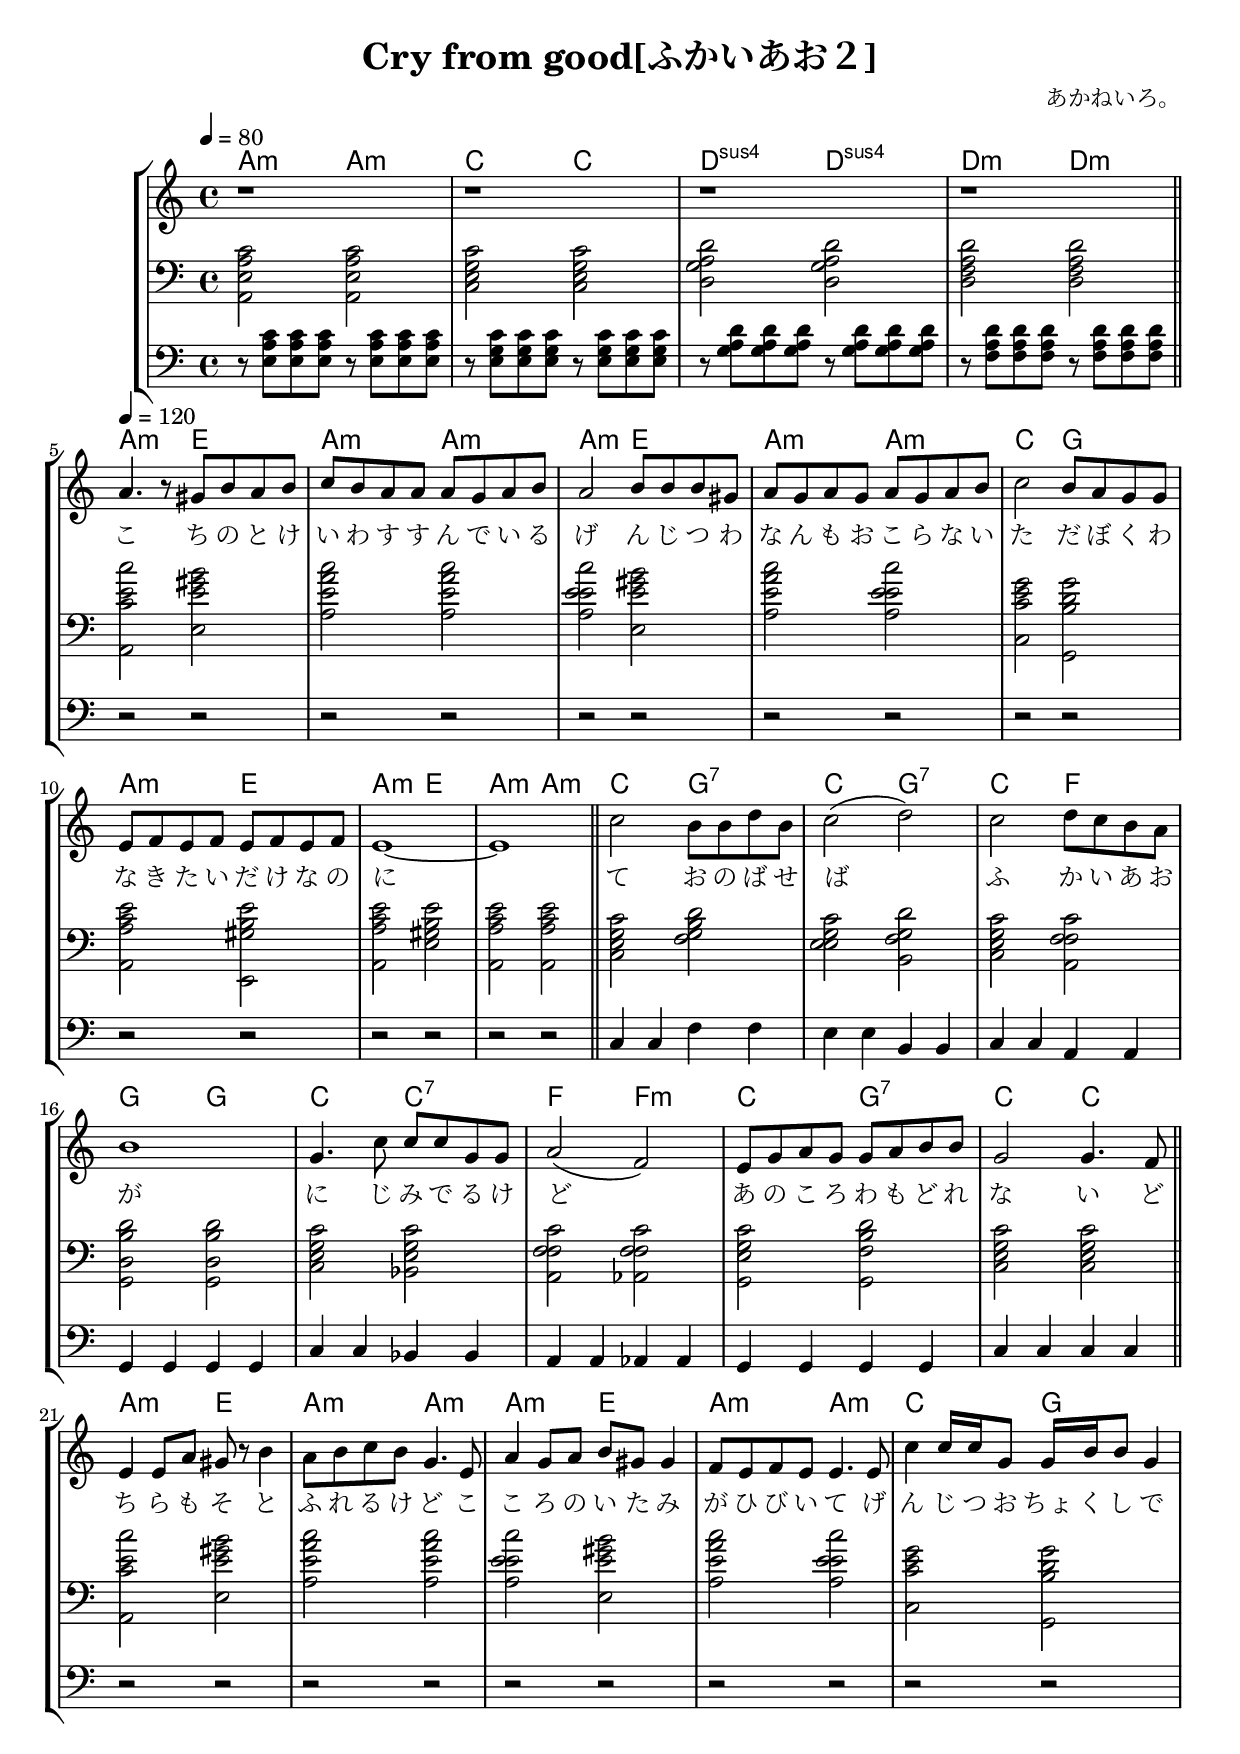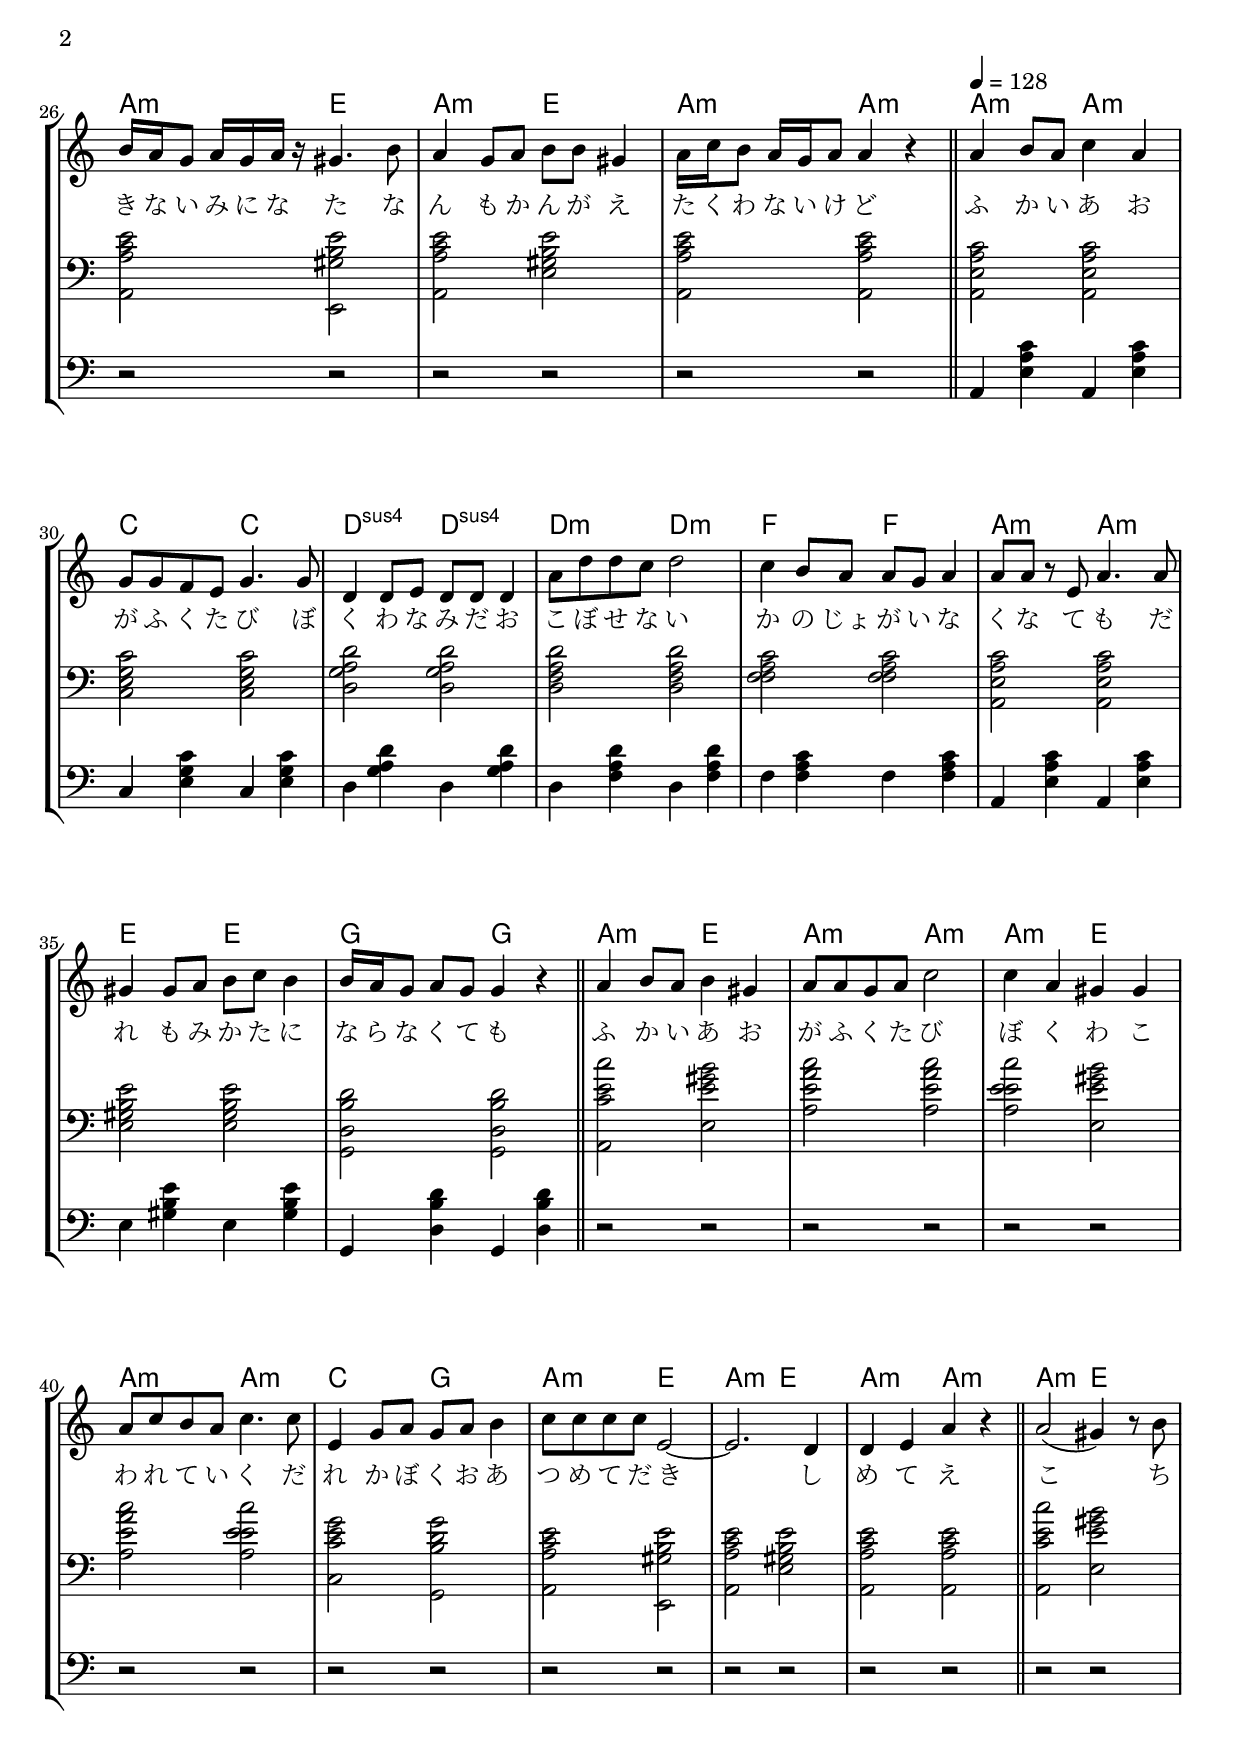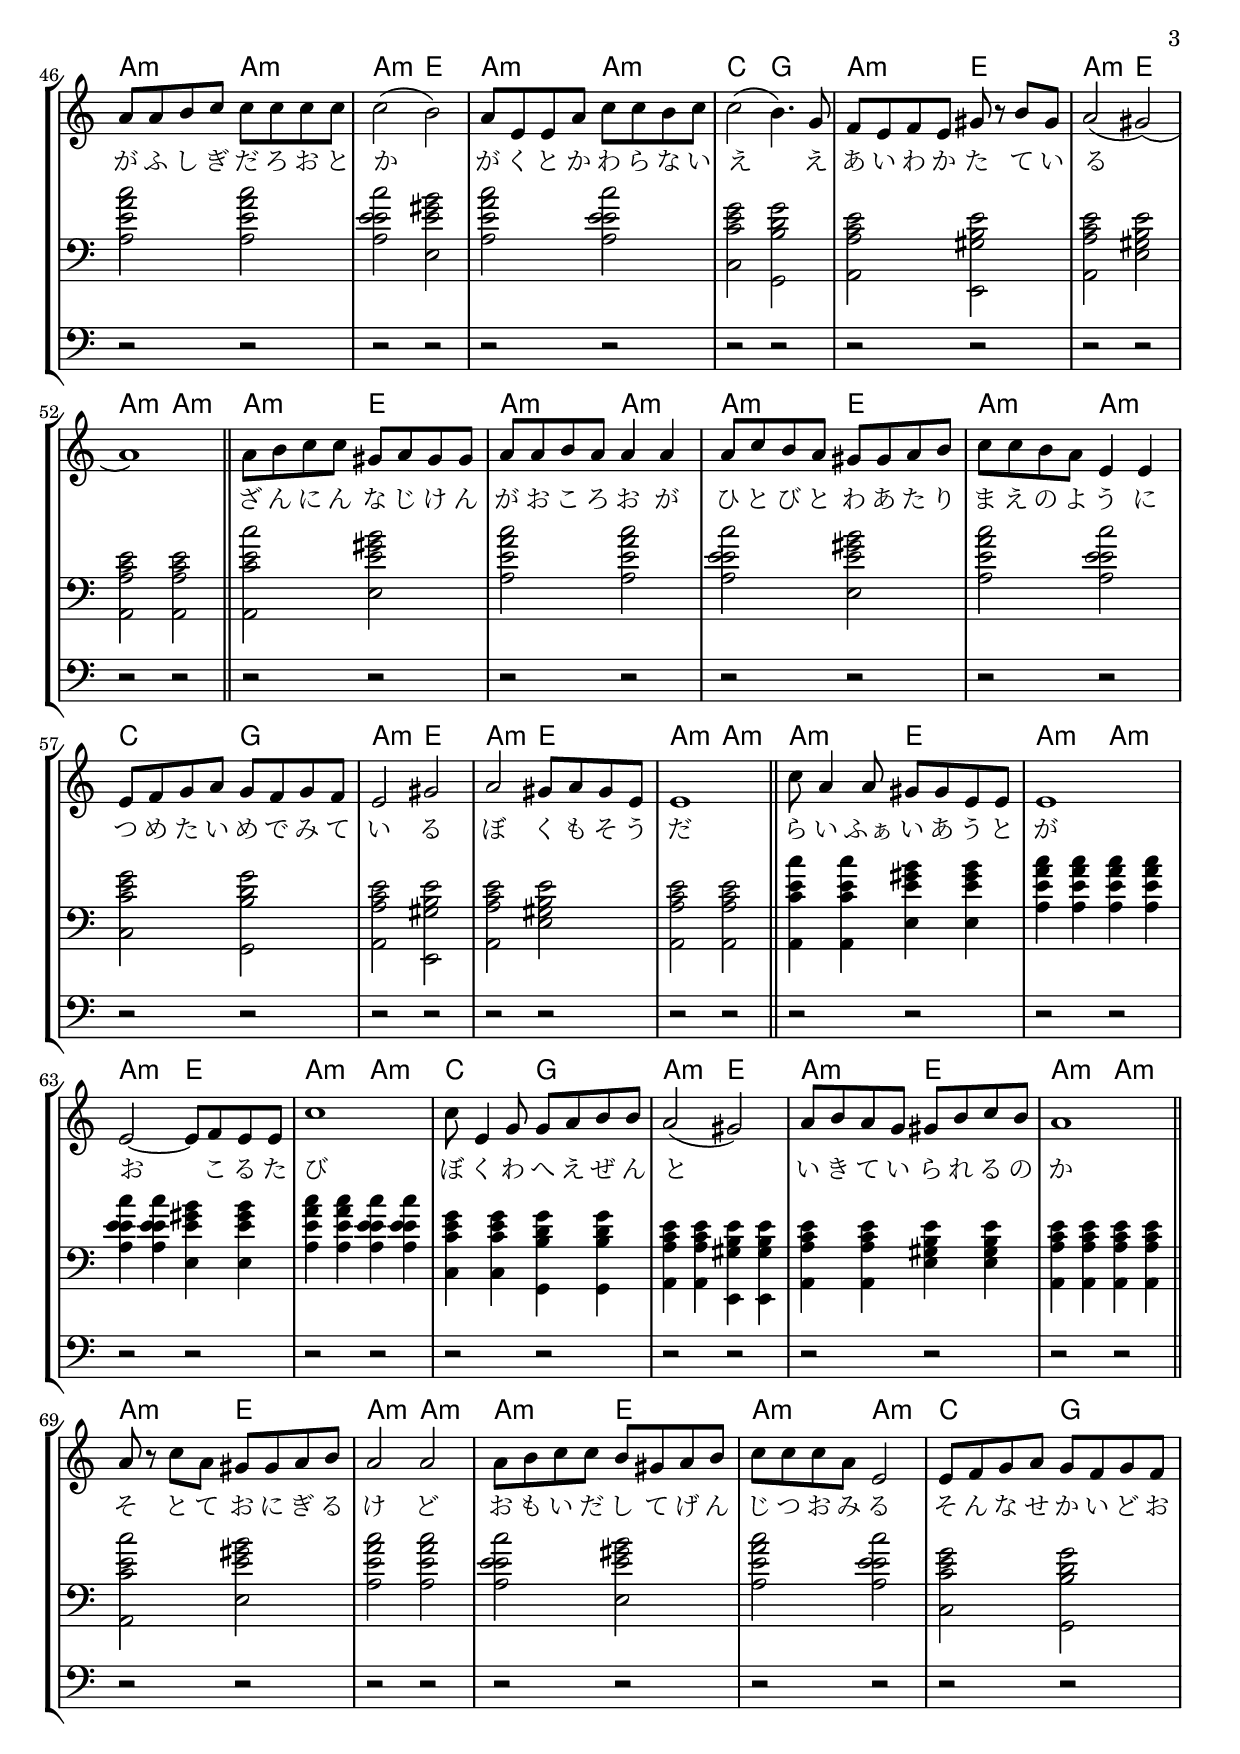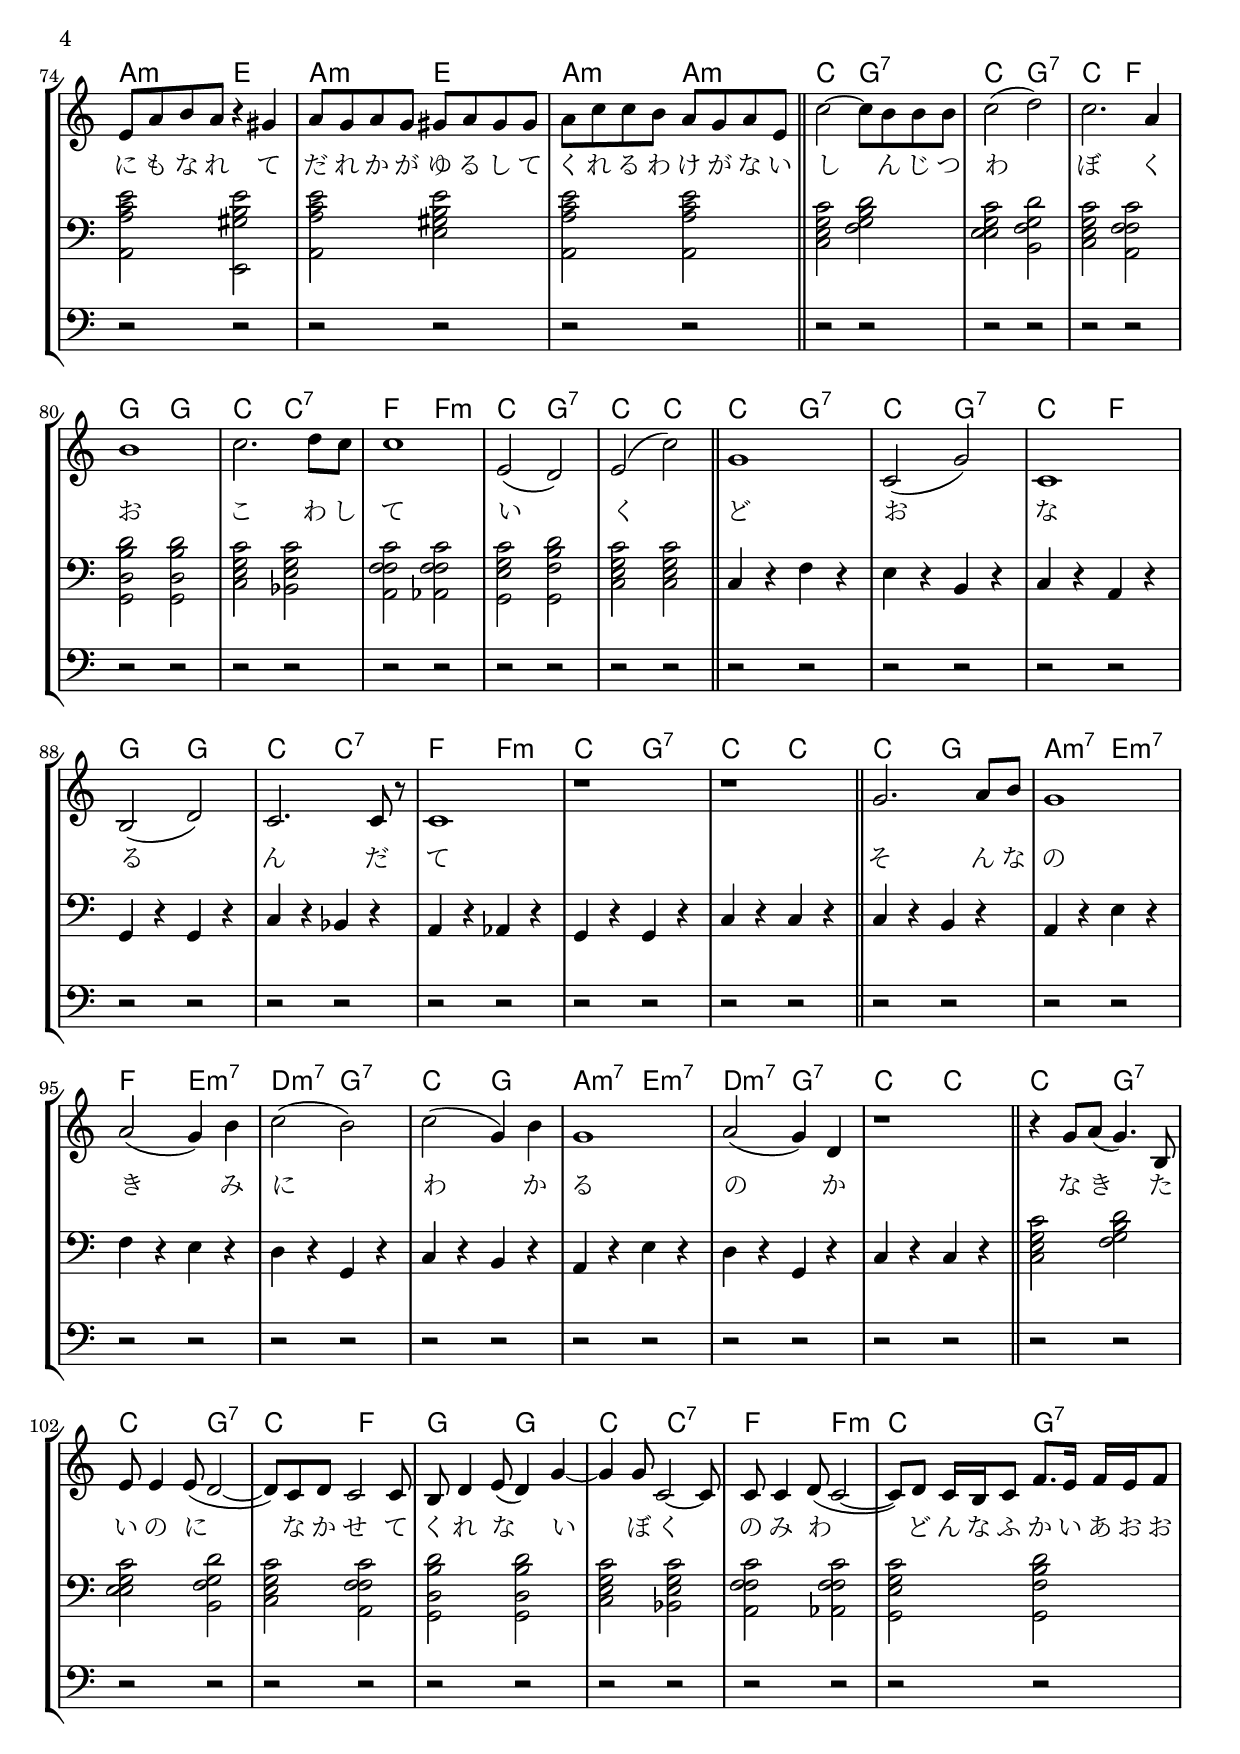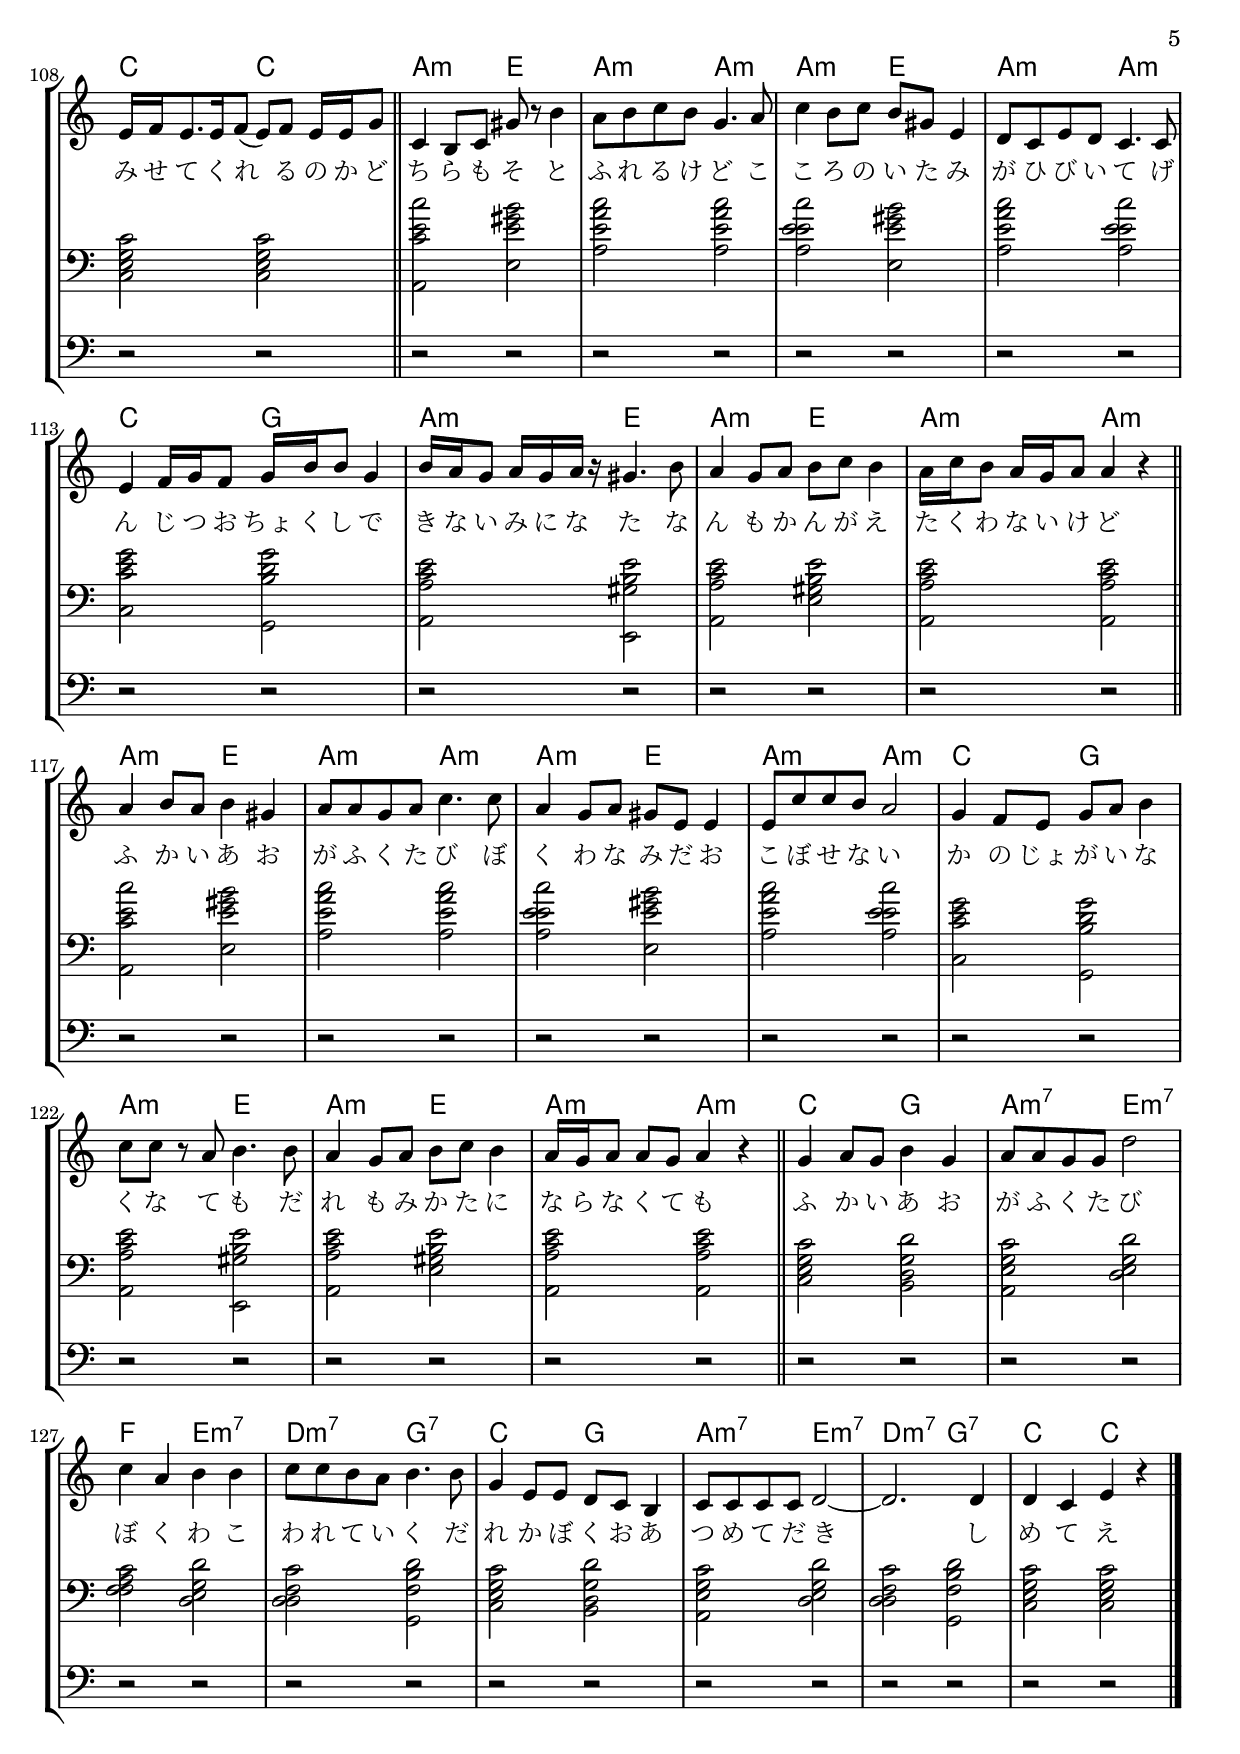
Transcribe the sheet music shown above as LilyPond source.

\version "2.12.1"

\header {
	title = \markup {"Cry from good[ふかいあお２]"}
	composer = \markup \center-column {あかねいろ。}
}

harmony = \chordmode {
	a2:m a:m c c d:sus4 d:sus4 d:m d:m 

	a:m e a:m a:m a:m e a:m a:m c g a:m e a:m e a:m a:m 

	c g:7 c g:7 c f g g c c:7 f f:m c g:7 c c 

	a:m e a:m a:m a:m e a:m a:m c g a:m e a:m e a:m a:m 

	a:m a:m c c d:sus4 d:sus4 d:m d:m f f a:m a:m e e g g 

	a:m e a:m a:m a:m e a:m a:m c g a:m e a:m e a:m a:m 

	a:m e a:m a:m a:m e a:m a:m c g a:m e a:m e a:m a:m 

	a:m e a:m a:m a:m e a:m a:m c g a:m e a:m e a:m a:m 

	a:m e a:m a:m a:m e a:m a:m c g a:m e a:m e a:m a:m 

	a:m e a:m a:m a:m e a:m a:m c g a:m e a:m e a:m a:m 

	c g:7 c g:7 c f g g c c:7 f f:m c g:7 c c 

	c g:7 c g:7 c f g g c c:7 f f:m c g:7 c c 

	c g a:min7 e:min7 f e:min7 d:min7 g:7 c g a:min7 e:min7 d:min7 g:7 c c 

	c g:7 c g:7 c f g g c c:7 f f:m c g:7 c c 

	a:m e a:m a:m a:m e a:m a:m c g a:m e a:m e a:m a:m 

	a:m e a:m a:m a:m e a:m a:m c g a:m e a:m e a:m a:m 

	c g a:min7 e:min7 f e:min7 d:min7 g:7 c g a:min7 e:min7 d:min7 g:7 c c 
}

melody = {
	\key c \major
	\tempo 4 = 80
	r1 | r1 | r1 | r1   
	\set Staff.midiInstrument = #"mmi0.38"
		\tempo 4 = 120
 a'4.  r8  gis'8  b'8  a'8  b'8 
	c''8  b'8  a'8  a'8  a'8  g'8  a'8  b'8 
	a'2  b'8  b'8  b'8  gis'8 
	a'8  g'8  a'8  g'8  a'8  g'8  a'8  b'8 
	c''2  b'8  a'8  g'8  g'8 
	e'8  f'8  e'8  f'8  e'8  f'8  e'8  f'8 
	e'1~ 
	e'1
 	\set Staff.midiInstrument = #"mmi0.36"
	 c''2  b'8  b'8  d''8  b'8 
	c''2  (d''2) 
	c''2  d''8  c''8  b'8  a'8 
	b'1 
	g'4.  c''8  c''8  c''8  g'8  g'8 
	a'2  (f'2) 
	e'8  g'8  a'8  g'8  g'8  a'8  b'8  b'8 
	g'2  g'4.  	\set Staff.midiInstrument = #"mmi0.34"
	f'8 
	e'4  e'8  a'8  gis'8  r8  b'4 
	a'8  b'8  c''8  b'8  g'4.  e'8 
	a'4  g'8  a'8  b'8  gis'8  gis'4 
	f'8  e'8  f'8  e'8  e'4.  e'8 
	c''4  c''16  c''16  g'8  g'16  b'16  b'8  g'4 
	b'16  a'16  g'8  a'16  g'16  a'16  r16  gis'4.  b'8 
	a'4  g'8  a'8  b'8  b'8  gis'4 
	a'16  c''16  b'8  a'16  g'16  a'8  a'4  	r4 	\set Staff.midiInstrument = #"mmi0.42"
		\tempo 4 = 128
 a'4  b'8  a'8  c''4  a'4 
	g'8  g'8  f'8  e'8  g'4.  g'8 
	d'4  d'8  e'8  d'8  d'8  d'4 
	a'8  d''8  d''8  c''8  d''2 
	c''4  b'8  a'8  a'8  g'8  a'4 
	a'8  a'8  r8  e'8  a'4.  a'8 
	gis'4  gis'8  a'8  b'8  c''8  b'4 
	b'16  a'16  g'8  a'8  g'8  g'4  	r4 	\set Staff.midiInstrument = #"mmi0.34"
	 a'4  b'8  a'8  b'4  gis'4 
	a'8  a'8  g'8  a'8  c''2 
	c''4  a'4  gis'4  gis'4 
	a'8  c''8  b'8  a'8  c''4.  c''8 
	e'4  g'8  a'8  g'8  a'8  b'4 
	c''8  c''8  c''8  c''8  e'2~ 
	e'2.  d'4 
	d'4  e'4  a'4  	r4 	\set Staff.midiInstrument = #"mmi0.38"
	 a'2  (gis'4)  r8  b'8 
	a'8  a'8  b'8  c''8  c''8  c''8  c''8  c''8 
	c''2  (b'2) 
	a'8  e'8  e'8  a'8  c''8  c''8  b'8  c''8 
	c''2  (b'4.)  g'8 
	f'8  e'8  f'8  e'8  gis'8  r8  b'8  gis'8 
	a'2  (gis'2) 
	(a'1)
	\set Staff.midiInstrument = #"mmi0.36"
	 a'8  b'8  c''8  c''8  gis'8  a'8  gis'8  gis'8 
	a'8  a'8  b'8  a'8  a'4  a'4 
	a'8  c''8  b'8  a'8  gis'8  gis'8  a'8  b'8 
	c''8  c''8  b'8  a'8  e'4  e'4 
	e'8  f'8  g'8  a'8  g'8  f'8  g'8  f'8 
	e'2  gis'2 
	a'2  gis'8  a'8  gis'8  e'8 
	e'1
	\set Staff.midiInstrument = #"mmi0.34"
	 c''8  a'4  a'8  gis'8  gis'8  e'8  e'8 
	e'1 
	e'2~e'8  f'8  e'8  e'8 
	c''1 
	c''8  e'4  g'8  g'8  a'8  b'8  b'8 
	a'2  (gis'2) 
	a'8  b'8  a'8  g'8  gis'8  b'8  c''8  b'8 
	a'1
	\set Staff.midiInstrument = #"mmi0.34"
	 a'8  r8  c''8  a'8  gis'8  gis'8  a'8  b'8 
	a'2  a'2 
	a'8  b'8  c''8  c''8  b'8  gis'8  a'8  b'8 
	c''8  c''8  c''8  a'8  e'2 
	e'8  f'8  g'8  a'8  g'8  f'8  g'8  f'8 
	e'8  a'8  b'8  a'8  r4  gis'4 
	a'8  g'8  a'8  g'8  gis'8  a'8  gis'8  gis'8 
	a'8  c''8  c''8  b'8  a'8  g'8  a'8  e'8
	\set Staff.midiInstrument = #"mmi0.34"
	 c''2~c''8  b'8  b'8  b'8 
	c''2  (d''2) 
	c''2.  a'4 
	b'1 
	c''2.  d''8  c''8 
	c''1 
	e'2  (d'2) 
	e'2  (c''2)
	\set Staff.midiInstrument = #"mmi0.34"
	 g'1 
	c'2  (g'2) 
	c'1 
	b2  (d'2) 
	c'2.  c'8  r8 
	c'1
	r1 r1 	\set Staff.midiInstrument = #"mmi0.36"
	 g'2.  a'8  b'8 
	g'1 
	a'2  (g'4)  b'4 
	c''2  (b'2) 
	c''2  (g'4)  b'4 
	g'1 
	a'2  (g'4)  d'4 
	r1
	\set Staff.midiInstrument = #"mmi0.34"
	r4 g'8  a'8  (g'4.)  b8 
	e'8  e'4  e'8  (d'2~ 
	d'8)  c'8  d'8  c'2  c'8 
	b8  d'4  e'8  (d'4)  g'4~ 
	g'4  g'8  c'2~c'8 
	c'8  c'4  d'8  (c'2~ 
	c'8)  d'8  c'16  b16  c'8  f'8.  e'16  f'16  e'16  f'8 
	e'16  f'16  e'8.  e'16  f'8  (e'8)  f'8  e'16  e'16  	\set Staff.midiInstrument = #"mmi0.34"
	g'8 
	c'4  b8  c'8  gis'8  r8  b'4 
	a'8  b'8  c''8  b'8  g'4.  a'8 
	c''4  b'8  c''8  b'8  gis'8  e'4 
	d'8  c'8  e'8  d'8  c'4.  c'8 
	e'4  f'16  g'16  f'8  g'16  b'16  b'8  g'4 
	b'16  a'16  g'8  a'16  g'16  a'16  r16  gis'4.  b'8 
	a'4  g'8  a'8  b'8  c''8  b'4 
	a'16  c''16  b'8  a'16  g'16  a'8  a'4  	r4 	\set Staff.midiInstrument = #"mmi0.34"
	 a'4  b'8  a'8  b'4  gis'4 
	a'8  a'8  g'8  a'8  c''4.  c''8 
	a'4  g'8  a'8  gis'8  e'8  e'4 
	e'8  c''8  c''8  b'8  a'2 
	g'4  f'8  e'8  g'8  a'8  b'4 
	c''8  c''8  r8  a'8  b'4.  b'8 
	a'4  g'8  a'8  b'8  c''8  b'4 
	a'16  g'16  a'8  a'8  g'8  a'4  	r4 	\set Staff.midiInstrument = #"fss0.5"
	 g'4  a'8  g'8  b'4  g'4 
	a'8  a'8  g'8  g'8  d''2 
	c''4  a'4  b'4  b'4 
	c''8  c''8  b'8  a'8  b'4.  b'8 
	g'4  e'8  e'8  d'8  c'8  b4 
	c'8  c'8  c'8  c'8  d'2~ 
	d'2.  d'4 
	d'4  c'4  e'4  	r4 	\bar "|."
}

words = \lyricmode {
	
	こ  ち  の  と  け  い  わ  す  す  ん  で  い  る  げ  ん  じ  つ  わ  な  ん  も  お  こ  ら  な  い  た  だ  ぼ  く  わ  な  き  た  い  だ  け  な  の  に  
	て  お  の  ば  せ  ば  ふ  か  い  あ  お  が  に  じ  み  で  る  け  ど  あ  の  こ  ろ  わ  も  ど  れ  な  い  
	ど  ち  ら  も  そ  と  ふ  れ  る  け  ど  こ  こ  ろ  の  い  た  み  が  ひ  び  い  て  げ  ん  じ  つ  お  ちょ  く  し  で  き  な  い  み  に  な  た  な  ん  も  か  ん  が  え  た  く  わ  な  い  け  ど  
	ふ  か  い  あ  お  が  ふ  く  た  び  ぼ  く  わ  な  み  だ  お  こ  ぼ  せ  な  い  か  の  じょ  が  い  な  く  な  て  も  だ  れ  も  み  か  た  に  な  ら  な  く  て  も  
	ふ  か  い  あ  お  が  ふ  く  た  び  ぼ  く  わ  こ  わ  れ  て  い  く  だ  れ  か  ぼ  く  お  あ  つ  め  て  だ  き  し  め  て  え  
	こ  ち  が  ふ  し  ぎ  だ  ろ  お  と  か  が  く  と  か  わ  ら  な  い  え  え  あ  い  わ  か  た  て  い  る  
	ざ  ん  に  ん  な  じ  け  ん  が  お  こ  ろ  お  が  ひ  と  び  と  わ  あ  た  り  ま  え  の  よ  う  に  つ  め  た  い  め  で  み  て  い  る  ぼ  く  も  そ  う  だ  
	ら  い  ふぁ  い  あ  う  と  が  お  こ  る  た  び  ぼ  く  わ  へ  え  ぜ  ん  と  い  き  て  い  ら  れ  る  の  か  
	そ  と  て  お  に  ぎ  る  け  ど  お  も  い  だ  し  て  げ  ん  じ  つ  お  み  る  そ  ん  な  せ  か  い  ど  お  に  も  な  れ  て  だ  れ  か  が  ゆ  る  し  て  く  れ  る  わ  け  が  な  い  
	し  ん  じ  つ  わ  ぼ  く  お  こ  わ  し  て  い  く  
	ど  お  な  る  ん  だ  て  
	そ  ん  な  の  き  み  に  わ  か  る  の  か  
	な  き  た  い  の  に  な  か  せ  て  く  れ  な  い  ぼ  く  の  み  わ  ど  ん  な  ふ  か  い  あ  お  お  み  せ  て  く  れ  る  の  か  
	ど  ち  ら  も  そ  と  ふ  れ  る  け  ど  こ  こ  ろ  の  い  た  み  が  ひ  び  い  て  げ  ん  じ  つ  お  ちょ  く  し  で  き  な  い  み  に  な  た  な  ん  も  か  ん  が  え  た  く  わ  な  い  け  ど  
	ふ  か  い  あ  お  が  ふ  く  た  び  ぼ  く  わ  な  み  だ  お  こ  ぼ  せ  な  い  か  の  じょ  が  い  な  く  な  て  も  だ  れ  も  み  か  た  に  な  ら  な  く  て  も  
	ふ  か  い  あ  お  が  ふ  く  た  び  ぼ  く  わ  こ  わ  れ  て  い  く  だ  れ  か  ぼ  く  お  あ  つ  め  て  だ  き  し  め  て  え  
}

tempochange = {
	\tempo 4 = 80
	r1 | r1 | r1 | r1 \bar "||"
	\tempo 4 = 120
	r1 | r1 | r1 | r1 | r1 | r1 | r1 | r1 \bar "||"
	\tempo 4 = 120
	r1 | r1 | r1 | r1 | r1 | r1 | r1 | r1 \bar "||"
	\tempo 4 = 120
	r1 | r1 | r1 | r1 | r1 | r1 | r1 | r1 \bar "||"
	\tempo 4 = 128
	r1 | r1 | r1 | r1 | r1 | r1 | r1 | r1 \bar "||"
	\tempo 4 = 128
	r1 | r1 | r1 | r1 | r1 | r1 | r1 | r1 \bar "||"
	\tempo 4 = 128
	r1 | r1 | r1 | r1 | r1 | r1 | r1 | r1 \bar "||"
	\tempo 4 = 128
	r1 | r1 | r1 | r1 | r1 | r1 | r1 | r1 \bar "||"
	\tempo 4 = 128
	r1 | r1 | r1 | r1 | r1 | r1 | r1 | r1 \bar "||"
	\tempo 4 = 128
	r1 | r1 | r1 | r1 | r1 | r1 | r1 | r1 \bar "||"
	\tempo 4 = 128
	r1 | r1 | r1 | r1 | r1 | r1 | r1 | r1 \bar "||"
	\tempo 4 = 128
	r1 | r1 | r1 | r1 | r1 | r1 | r1 | r1 \bar "||"
	\tempo 4 = 128
	r1 | r1 | r1 | r1 | r1 | r1 | r1 | r1 \bar "||"
	\tempo 4 = 128
	r1 | r1 | r1 | r1 | r1 | r1 | r1 | r1 \bar "||"
	\tempo 4 = 128
	r1 | r1 | r1 | r1 | r1 | r1 | r1 | r1 \bar "||"
	\tempo 4 = 128
	r1 | r1 | r1 | r1 | r1 | r1 | r1 | r1 \bar "||"
	\tempo 4 = 128
	r1 | r1 | r1 | r1 | r1 | r1 | r1 | r1 \bar "|."
}

mainacc = {
	\clef bass
	\set Staff.midiInstrument = #"String Ensemble 1"
	\key c \major
	\tempo 4 = 80
	<a, e a c'>2
	<a, e a c'>2
	<c e g c'>2
	<c e g c'>2
	<d g a d'>2
	<d g a d'>2
	<d f a d'>2
	<d f a d'>2
	\bar "||"

	\set Staff.midiInstrument = #"Acoustic grand"
	\tempo 4 = 120
	<a, e' c' c''>2
	<e e' gis' b'>2
	<a e' a' c''>2
	<a e' a' c''>2
	<a e' e' c''>2
	<e e' gis' b'>2
	<a e' a' c''>2
	<a e' e' c''>2
	<c c' e' g'>2
	<g, b d' g'>2
	<a, a c' e'>2
	<e, gis b e'>2
	<a, a c' e'>2
	<e gis b e'>2
	<a, a c' e'>2
	<a, a c' e'>2
	\bar "||"

	\set Staff.midiInstrument = #"Acoustic grand"
	<c e g c'>2
	<f g b d'>2
	<e e g c'>2
	<b, f g d'>2
	<c e g c'>2
	<a, f f c'>2
	<g, d b d'>2
	<g, d b d'>2
	<c e g c'>2
	<bes, e g c'>2
	<a, f f c'>2
	<as, f f c'>2
	<g, e g c'>2
	<g, f b d'>2
	<c e g c'>2
	<c e g c'>2
	\bar "||"

	\set Staff.midiInstrument = #"Acoustic grand"
	<a, e' c' c''>2
	<e e' gis' b'>2
	<a e' a' c''>2
	<a e' a' c''>2
	<a e' e' c''>2
	<e e' gis' b'>2
	<a e' a' c''>2
	<a e' e' c''>2
	<c c' e' g'>2
	<g, b d' g'>2
	<a, a c' e'>2
	<e, gis b e'>2
	<a, a c' e'>2
	<e gis b e'>2
	<a, a c' e'>2
	<a, a c' e'>2
	\bar "||"

	\set Staff.midiInstrument = #"Acoustic grand"
	\tempo 4 = 128
	<a, e a c'>2
	<a, e a c'>2
	<c e g c'>2
	<c e g c'>2
	<d g a d'>2
	<d g a d'>2
	<d f a d'>2
	<d f a d'>2
	<f f a c'>2
	<f f a c'>2
	<a, e a c'>2
	<a, e a c'>2
	<e gis b e'>2
	<e gis b e'>2
	<g, d b d'>2
	<g, d b d'>2
	\bar "||"

	\set Staff.midiInstrument = #"Acoustic grand"
	<a, e' c' c''>2
	<e e' gis' b'>2
	<a e' a' c''>2
	<a e' a' c''>2
	<a e' e' c''>2
	<e e' gis' b'>2
	<a e' a' c''>2
	<a e' e' c''>2
	<c c' e' g'>2
	<g, b d' g'>2
	<a, a c' e'>2
	<e, gis b e'>2
	<a, a c' e'>2
	<e gis b e'>2
	<a, a c' e'>2
	<a, a c' e'>2
	\bar "||"

	\set Staff.midiInstrument = #"Acoustic grand"
	<a, e' c' c''>2
	<e e' gis' b'>2
	<a e' a' c''>2
	<a e' a' c''>2
	<a e' e' c''>2
	<e e' gis' b'>2
	<a e' a' c''>2
	<a e' e' c''>2
	<c c' e' g'>2
	<g, b d' g'>2
	<a, a c' e'>2
	<e, gis b e'>2
	<a, a c' e'>2
	<e gis b e'>2
	<a, a c' e'>2
	<a, a c' e'>2
	\bar "||"

	\set Staff.midiInstrument = #"Acoustic grand"
	<a, e' c' c''>2
	<e e' gis' b'>2
	<a e' a' c''>2
	<a e' a' c''>2
	<a e' e' c''>2
	<e e' gis' b'>2
	<a e' a' c''>2
	<a e' e' c''>2
	<c c' e' g'>2
	<g, b d' g'>2
	<a, a c' e'>2
	<e, gis b e'>2
	<a, a c' e'>2
	<e gis b e'>2
	<a, a c' e'>2
	<a, a c' e'>2
	\bar "||"

	\set Staff.midiInstrument = #"Acoustic grand"
	<a, e' c' c''>4 <a, e' c' c''>4
	<e e' gis' b'>4 <e e' gis' b'>4
	<a e' a' c''>4 <a e' a' c''>4
	<a e' a' c''>4 <a e' a' c''>4
	<a e' e' c''>4 <a e' e' c''>4
	<e e' gis' b'>4 <e e' gis' b'>4
	<a e' a' c''>4 <a e' a' c''>4
	<a e' e' c''>4 <a e' e' c''>4
	<c c' e' g'>4 <c c' e' g'>4
	<g, b d' g'>4 <g, b d' g'>4
	<a, a c' e'>4 <a, a c' e'>4
	<e, gis b e'>4 <e, gis b e'>4
	<a, a c' e'>4 <a, a c' e'>4
	<e gis b e'>4 <e gis b e'>4
	<a, a c' e'>4 <a, a c' e'>4
	<a, a c' e'>4 <a, a c' e'>4
	\bar "||"

	\set Staff.midiInstrument = #"Acoustic grand"
	<a, e' c' c''>2
	<e e' gis' b'>2
	<a e' a' c''>2
	<a e' a' c''>2
	<a e' e' c''>2
	<e e' gis' b'>2
	<a e' a' c''>2
	<a e' e' c''>2
	<c c' e' g'>2
	<g, b d' g'>2
	<a, a c' e'>2
	<e, gis b e'>2
	<a, a c' e'>2
	<e gis b e'>2
	<a, a c' e'>2
	<a, a c' e'>2
	\bar "||"

	\set Staff.midiInstrument = #"Acoustic grand"
	<c e g c'>2
	<f g b d'>2
	<e e g c'>2
	<b, f g d'>2
	<c e g c'>2
	<a, f f c'>2
	<g, d b d'>2
	<g, d b d'>2
	<c e g c'>2
	<bes, e g c'>2
	<a, f f c'>2
	<as, f f c'>2
	<g, e g c'>2
	<g, f b d'>2
	<c e g c'>2
	<c e g c'>2
	\bar "||"

	\set Staff.midiInstrument = #"String Ensemble 1"
	c4 r4
	f4 r4
	e4 r4
	b,4 r4
	c4 r4
	a,4 r4
	g,4 r4
	g,4 r4
	c4 r4
	bes,4 r4
	a,4 r4
	as,4 r4
	g,4 r4
	g,4 r4
	c4 r4
	c4 r4
	\bar "||"

	\set Staff.midiInstrument = #"Acoustic grand"
	c4 r4
	b,4 r4
	a,4 r4
	e4 r4
	f4 r4
	e4 r4
	d4 r4
	g,4 r4
	c4 r4
	b,4 r4
	a,4 r4
	e4 r4
	d4 r4
	g,4 r4
	c4 r4
	c4 r4
	\bar "||"

	\set Staff.midiInstrument = #"String Ensemble 1"
	<c e g c'>2
	<f g b d'>2
	<e e g c'>2
	<b, f g d'>2
	<c e g c'>2
	<a, f f c'>2
	<g, d b d'>2
	<g, d b d'>2
	<c e g c'>2
	<bes, e g c'>2
	<a, f f c'>2
	<as, f f c'>2
	<g, e g c'>2
	<g, f b d'>2
	<c e g c'>2
	<c e g c'>2
	\bar "||"

	\set Staff.midiInstrument = #"String Ensemble 1"
	<a, e' c' c''>2
	<e e' gis' b'>2
	<a e' a' c''>2
	<a e' a' c''>2
	<a e' e' c''>2
	<e e' gis' b'>2
	<a e' a' c''>2
	<a e' e' c''>2
	<c c' e' g'>2
	<g, b d' g'>2
	<a, a c' e'>2
	<e, gis b e'>2
	<a, a c' e'>2
	<e gis b e'>2
	<a, a c' e'>2
	<a, a c' e'>2
	\bar "||"

	\set Staff.midiInstrument = #"String Ensemble 1"
	<a, e' c' c''>2
	<e e' gis' b'>2
	<a e' a' c''>2
	<a e' a' c''>2
	<a e' e' c''>2
	<e e' gis' b'>2
	<a e' a' c''>2
	<a e' e' c''>2
	<c c' e' g'>2
	<g, b d' g'>2
	<a, a c' e'>2
	<e, gis b e'>2
	<a, a c' e'>2
	<e gis b e'>2
	<a, a c' e'>2
	<a, a c' e'>2
	\bar "||"

	\set Staff.midiInstrument = #"String Ensemble 1"
	<c e g c'>2
	<b, d g d'>2
	<a, e g c'>2
	<e d g d'>2
	<f f a c'>2
	<e d g d'>2
	<d d f c'>2
	<g, f b d'>2
	<c e g c'>2
	<b, d g d'>2
	<a, e g c'>2
	<e d g d'>2
	<d d f c'>2
	<g, f b d'>2
	<c e g c'>2
	<c e g c'>2
	\bar "|."
}

subacc = {
	\clef bass
	\set Staff.midiInstrument = #"String Ensemble 1"
	\key c \major
	\tempo 4 = 80
	r8 <e a c'>8 <e a c'>8 <e a c'>8
	r8 <e a c'>8 <e a c'>8 <e a c'>8
	r8 <e g c'>8 <e g c'>8 <e g c'>8
	r8 <e g c'>8 <e g c'>8 <e g c'>8
	r8 <g a d'>8 <g a d'>8 <g a d'>8
	r8 <g a d'>8 <g a d'>8 <g a d'>8
	r8 <f a d'>8 <f a d'>8 <f a d'>8
	r8 <f a d'>8 <f a d'>8 <f a d'>8
	\bar "||"

	\set Staff.midiInstrument = #"String Ensemble 1"
	\tempo 4 = 120
	r2
	r2
	r2
	r2
	r2
	r2
	r2
	r2
	r2
	r2
	r2
	r2
	r2
	r2
	r2
	r2
	\bar "||"

	\set Staff.midiInstrument = #"Acoustic grand"
	c4 c4
	f4 f4
	e4 e4
	b,4 b,4
	c4 c4
	a,4 a,4
	g,4 g,4
	g,4 g,4
	c4 c4
	bes,4 bes,4
	a,4 a,4
	as,4 as,4
	g,4 g,4
	g,4 g,4
	c4 c4
	c4 c4
	\bar "||"

	\set Staff.midiInstrument = #"Harpsichord"
	r2
	r2
	r2
	r2
	r2
	r2
	r2
	r2
	r2
	r2
	r2
	r2
	r2
	r2
	r2
	r2
	\bar "||"

	\set Staff.midiInstrument = #"Acoustic grand"
	\tempo 4 = 128
	a,4 <e a c'>4
	a,4 <e a c'>4
	c4 <e g c'>4
	c4 <e g c'>4
	d4 <g a d'>4
	d4 <g a d'>4
	d4 <f a d'>4
	d4 <f a d'>4
	f4 <f a c'>4
	f4 <f a c'>4
	a,4 <e a c'>4
	a,4 <e a c'>4
	e4 <gis b e'>4
	e4 <gis b e'>4
	g,4 <d b d'>4
	g,4 <d b d'>4
	\bar "||"

	\set Staff.midiInstrument = #"Harpsichord"
	r2
	r2
	r2
	r2
	r2
	r2
	r2
	r2
	r2
	r2
	r2
	r2
	r2
	r2
	r2
	r2
	\bar "||"

	\set Staff.midiInstrument = #"Harpsichord"
	r2
	r2
	r2
	r2
	r2
	r2
	r2
	r2
	r2
	r2
	r2
	r2
	r2
	r2
	r2
	r2
	\bar "||"

	\set Staff.midiInstrument = #"Harpsichord"
	r2
	r2
	r2
	r2
	r2
	r2
	r2
	r2
	r2
	r2
	r2
	r2
	r2
	r2
	r2
	r2
	\bar "||"

	\set Staff.midiInstrument = #"Harpsichord"
	r2
	r2
	r2
	r2
	r2
	r2
	r2
	r2
	r2
	r2
	r2
	r2
	r2
	r2
	r2
	r2
	\bar "||"

	\set Staff.midiInstrument = #"Harpsichord"
	r2
	r2
	r2
	r2
	r2
	r2
	r2
	r2
	r2
	r2
	r2
	r2
	r2
	r2
	r2
	r2
	\bar "||"

	\set Staff.midiInstrument = #"Harpsichord"
	r2
	r2
	r2
	r2
	r2
	r2
	r2
	r2
	r2
	r2
	r2
	r2
	r2
	r2
	r2
	r2
	\bar "||"

	\set Staff.midiInstrument = #"Acoustic grand"
	r2
	r2
	r2
	r2
	r2
	r2
	r2
	r2
	r2
	r2
	r2
	r2
	r2
	r2
	r2
	r2
	\bar "||"

	\set Staff.midiInstrument = #"Harpsichord"
	r2
	r2
	r2
	r2
	r2
	r2
	r2
	r2
	r2
	r2
	r2
	r2
	r2
	r2
	r2
	r2
	\bar "||"

	\set Staff.midiInstrument = #"Harpsichord"
	r2
	r2
	r2
	r2
	r2
	r2
	r2
	r2
	r2
	r2
	r2
	r2
	r2
	r2
	r2
	r2
	\bar "||"

	\set Staff.midiInstrument = #"Harpsichord"
	r2
	r2
	r2
	r2
	r2
	r2
	r2
	r2
	r2
	r2
	r2
	r2
	r2
	r2
	r2
	r2
	\bar "||"

	\set Staff.midiInstrument = #"Harpsichord"
	r2
	r2
	r2
	r2
	r2
	r2
	r2
	r2
	r2
	r2
	r2
	r2
	r2
	r2
	r2
	r2
	\bar "||"

	\set Staff.midiInstrument = #"Harpsichord"
	r2
	r2
	r2
	r2
	r2
	r2
	r2
	r2
	r2
	r2
	r2
	r2
	r2
	r2
	r2
	r2
	\bar "|."
}

percA = {
	\drummode {
	r8 cymr16 cymr16 cymr8 cymr16 cymr16 cymr8 cymr16 cymr16 cymr8 cymr8  |cymr8 cymr16 cymr16 cymr8 cymr16 cymr16 cymr8 cymr16 cymr16 cymr8 cymr8  |cymr8 cymr16 cymr16 cymr8 cymr16 cymr16 cymr8 cymr16 cymr16 cymr8 cymr16 cymr16  |cymr8 cymr16 cymr16 cymr8 cymr16 cymr16 cymr8 cymr16 cymr16 cymr8 cymr8  \bar "||"
	r1  |r2. hho4  |r1  |r2. hho4  |r1  |r2. hho4  |r1  |r2. hho4  \bar "||"
	r1  |r2. hho4  |r1  |r2. hho4  |r1  |r2. hho4  |r1  |r2. hho4  \bar "||"
	r1  |r2. hho4  |r1  |r2. hho4  |r1  |r2. hho4  |r1  |r2. hho4  \bar "||"
	r1  |r2. hho4  |r1  |r2. hho4  |r1  |r2. hho4  |r1  |r2. hho4  \bar "||"
	r1  |r2. hho4  |r1  |r2. hho4  |r1  |r2. hho4  |r1  |r2. hho4  \bar "||"
	r1  |r2. hho4  |r1  |r2. hho4  |r1  |r2. hho4  |r1  |r2. hho4  \bar "||"
	r1  |r2. hho4  |r1  |r2. hho4  |r1  |r2. hho4  |r1  |r2. hho4  \bar "||"
	r1  |r2. hho4  |r1  |r2. hho4  |r1  |r2. hho4  |r1  |r2. hho4  \bar "||"
	r1  |r2. hho4  |r1  |r2. hho4  |r1  |r2. hho4  |r1  |r2. hho4  \bar "||"
	r1  |r1  |r1  |r1  |r1  |r1  |r1  |r2 r8 hho4 hho8  \bar "||"
	r1  |r2. hho4  |r1  |r2. hho4  |r1  |r2. hho4  |r1  |r2. hho4  \bar "||"
	r1  |r2. hho4  |r1  |r2. hho4  |r1  |r2. hho4  |r1  |r2. hho4  \bar "||"
	r1  |r2. hho4  |r1  |r2. hho4  |r1  |r2. hho4  |r1  |r2. hho4  \bar "||"
	r1  |r2. hho4  |r1  |r2. hho4  |r1  |r2. hho4  |r1  |r2. hho4  \bar "||"
	r1  |r2. hho4  |r1  |r2. hho4  |r1  |r2. hho4  |r1  |r2. hho4  \bar "||"
	r1  |r2. hho4  |r1  |r2. hho4  |r1  |r2. hho4  |r1  |r2. hho4  \bar "|."
	}
}

percB = {
	\drummode {
	r4 sn2 sn4  |r4 sn8 sn4. sn4  |r4 sn2 sn4  |r4 sn2 sn8 sn16 sn16  \bar "||"
	r16 hhp16 hhp8 hhp16 hhp8 hhp2 r16  |r16 hhp16 hhp8 hhp16 hhp8 hhp2 r16  |r16 hhp16 hhp8 hhp16 hhp8 hhp2 r16  |r16 hhp16 hhp8 hhp16 hhp8 hhp2 r16  |r16 hhp16 hhp8 hhp16 hhp8 hhp2 r16  |r16 hhp16 hhp8 hhp16 hhp8 hhp2 r16  |r16 hhp16 hhp8 hhp16 hhp8 hhp2 r16  |r16 hhp16 hhp8 hhp16 hhp8 hhp2 hhp16  \bar "||"
	r16 hhp16 hhp8 hhp16 hhp8 hhp2 r16  |r16 hhp16 hhp8 hhp16 hhp8 hhp2 r16  |r16 hhp16 hhp8 hhp16 hhp8 hhp2 r16  |r16 hhp16 hhp8 hhp16 hhp8 hhp2 r16  |r16 hhp16 hhp8 hhp16 hhp8 hhp2 r16  |r16 hhp16 hhp8 hhp16 hhp8 hhp2 r16  |r16 hhp16 hhp8 hhp16 hhp8 hhp2 r16  |r16 hhp16 hhp8 hhp16 hhp8 hhp2 hhp16  \bar "||"
	r16 hhp16 hhp8 hhp16 hhp8 hhp2 r16  |r16 hhp16 hhp8 hhp16 hhp8 hhp2 r16  |r16 hhp16 hhp8 hhp16 hhp8 hhp2 r16  |r16 hhp16 hhp8 hhp16 hhp8 hhp2 r16  |r16 hhp16 hhp8 hhp16 hhp8 hhp2 r16  |r16 hhp16 hhp8 hhp16 hhp8 hhp2 r16  |r16 hhp16 hhp8 hhp16 hhp8 hhp2 r16  |r16 hhp16 hhp8 hhp16 hhp8 hhp2 hhp16  \bar "||"
	r16 hhp16 hhp8 hhp16 hhp8 hhp2 r16  |r16 hhp16 hhp8 hhp16 hhp8 hhp2 r16  |r16 hhp16 hhp8 hhp16 hhp8 hhp2 r16  |r16 hhp16 hhp8 hhp16 hhp8 hhp2 r16  |r16 hhp16 hhp8 hhp16 hhp8 hhp2 r16  |r16 hhp16 hhp8 hhp16 hhp8 hhp2 r16  |r16 hhp16 hhp8 hhp16 hhp8 hhp2 r16  |r16 hhp16 hhp8 hhp16 hhp8 hhp2 hhp16  \bar "||"
	r16 hhp16 hhp8 hhp16 hhp8 hhp2 r16  |r16 hhp16 hhp8 hhp16 hhp8 hhp2 r16  |r16 hhp16 hhp8 hhp16 hhp8 hhp2 r16  |r16 hhp16 hhp8 hhp16 hhp8 hhp2 r16  |r16 hhp16 hhp8 hhp16 hhp8 hhp2 r16  |r16 hhp16 hhp8 hhp16 hhp8 hhp2 r16  |r16 hhp16 hhp8 hhp16 hhp8 hhp2 r16  |r16 hhp16 hhp8 hhp16 hhp8 hhp2 hhp16  \bar "||"
	r16 hhp16 hhp8 hhp16 hhp8 hhp2 r16  |r16 hhp16 hhp8 hhp16 hhp8 hhp2 r16  |r16 hhp16 hhp8 hhp16 hhp8 hhp2 r16  |r16 hhp16 hhp8 hhp16 hhp8 hhp2 r16  |r16 hhp16 hhp8 hhp16 hhp8 hhp2 r16  |r16 hhp16 hhp8 hhp16 hhp8 hhp2 r16  |r16 hhp16 hhp8 hhp16 hhp8 hhp2 r16  |r16 hhp16 hhp8 hhp16 hhp8 hhp2 hhp16  \bar "||"
	r16 hhp16 hhp8 hhp16 hhp8 hhp2 r16  |r16 hhp16 hhp8 hhp16 hhp8 hhp2 r16  |r16 hhp16 hhp8 hhp16 hhp8 hhp2 r16  |r16 hhp16 hhp8 hhp16 hhp8 hhp2 r16  |r16 hhp16 hhp8 hhp16 hhp8 hhp2 r16  |r16 hhp16 hhp8 hhp16 hhp8 hhp2 r16  |r16 hhp16 hhp8 hhp16 hhp8 hhp2 r16  |r16 hhp16 hhp8 hhp16 hhp8 hhp2 hhp16  \bar "||"
	r16 hhp16 hhp8 hhp16 hhp8 hhp2 r16  |r16 hhp16 hhp8 hhp16 hhp8 hhp2 r16  |r16 hhp16 hhp8 hhp16 hhp8 hhp2 r16  |r16 hhp16 hhp8 hhp16 hhp8 hhp2 r16  |r16 hhp16 hhp8 hhp16 hhp8 hhp2 r16  |r16 hhp16 hhp8 hhp16 hhp8 hhp2 r16  |r16 hhp16 hhp8 hhp16 hhp8 hhp2 r16  |r16 hhp16 hhp8 hhp16 hhp8 hhp2 hhp16  \bar "||"
	r16 hhp16 hhp8 hhp16 hhp8 hhp2 r16  |r16 hhp16 hhp8 hhp16 hhp8 hhp2 r16  |r16 hhp16 hhp8 hhp16 hhp8 hhp2 r16  |r16 hhp16 hhp8 hhp16 hhp8 hhp2 r16  |r16 hhp16 hhp8 hhp16 hhp8 hhp2 r16  |r16 hhp16 hhp8 hhp16 hhp8 hhp2 r16  |r16 hhp16 hhp8 hhp16 hhp8 hhp2 r16  |r16 hhp16 hhp8 hhp16 hhp8 hhp2 hhp16  \bar "||"
	r4. hhp2 hhp8  |r4. hhp2 hhp8  |r4. hhp2 hhp8  |r4. hhp2 hhp8  |r4. hhp2 hhp8  |r4. hhp2 hhp8  |r4. hhp2 hhp8  |hhp4 hhp4 hhp4 hhp4  \bar "||"
	r16 hhp16 hhp8 hhp16 hhp8 hhp2 r16  |r16 hhp16 hhp8 hhp16 hhp8 hhp2 r16  |r16 hhp16 hhp8 hhp16 hhp8 hhp2 r16  |r16 hhp16 hhp8 hhp16 hhp8 hhp2 r16  |r16 hhp16 hhp8 hhp16 hhp8 hhp2 r16  |r16 hhp16 hhp8 hhp16 hhp8 hhp2 r16  |r16 hhp16 hhp8 hhp16 hhp8 hhp2 r16  |r16 hhp16 hhp8 hhp16 hhp8 hhp2 hhp16  \bar "||"
	r16 hhp16 hhp8 hhp16 hhp8 hhp2 r16  |r16 hhp16 hhp8 hhp16 hhp8 hhp2 r16  |r16 hhp16 hhp8 hhp16 hhp8 hhp2 r16  |r16 hhp16 hhp8 hhp16 hhp8 hhp2 r16  |r16 hhp16 hhp8 hhp16 hhp8 hhp2 r16  |r16 hhp16 hhp8 hhp16 hhp8 hhp2 r16  |r16 hhp16 hhp8 hhp16 hhp8 hhp2 r16  |r16 hhp16 hhp8 hhp16 hhp8 hhp2 hhp16  \bar "||"
	r16 hhp16 hhp8 hhp16 hhp8 hhp2 r16  |r16 hhp16 hhp8 hhp16 hhp8 hhp2 r16  |r16 hhp16 hhp8 hhp16 hhp8 hhp2 r16  |r16 hhp16 hhp8 hhp16 hhp8 hhp2 r16  |r16 hhp16 hhp8 hhp16 hhp8 hhp2 r16  |r16 hhp16 hhp8 hhp16 hhp8 hhp2 r16  |r16 hhp16 hhp8 hhp16 hhp8 hhp2 r16  |r16 hhp16 hhp8 hhp16 hhp8 hhp2 hhp16  \bar "||"
	r16 hhp16 hhp8 hhp16 hhp8 hhp2 r16  |r16 hhp16 hhp8 hhp16 hhp8 hhp2 r16  |r16 hhp16 hhp8 hhp16 hhp8 hhp2 r16  |r16 hhp16 hhp8 hhp16 hhp8 hhp2 r16  |r16 hhp16 hhp8 hhp16 hhp8 hhp2 r16  |r16 hhp16 hhp8 hhp16 hhp8 hhp2 r16  |r16 hhp16 hhp8 hhp16 hhp8 hhp2 r16  |r16 hhp16 hhp8 hhp16 hhp8 hhp2 hhp16  \bar "||"
	r16 hhp16 hhp8 hhp16 hhp8 hhp2 r16  |r16 hhp16 hhp8 hhp16 hhp8 hhp2 r16  |r16 hhp16 hhp8 hhp16 hhp8 hhp2 r16  |r16 hhp16 hhp8 hhp16 hhp8 hhp2 r16  |r16 hhp16 hhp8 hhp16 hhp8 hhp2 r16  |r16 hhp16 hhp8 hhp16 hhp8 hhp2 r16  |r16 hhp16 hhp8 hhp16 hhp8 hhp2 r16  |r16 hhp16 hhp8 hhp16 hhp8 hhp2 hhp16  \bar "||"
	r16 hhp16 hhp8 hhp16 hhp8 hhp2 r16  |r16 hhp16 hhp8 hhp16 hhp8 hhp2 r16  |r16 hhp16 hhp8 hhp16 hhp8 hhp2 r16  |r16 hhp16 hhp8 hhp16 hhp8 hhp2 r16  |r16 hhp16 hhp8 hhp16 hhp8 hhp2 r16  |r16 hhp16 hhp8 hhp16 hhp8 hhp2 r16  |r16 hhp16 hhp8 hhp16 hhp8 hhp2 r16  |r16 hhp16 hhp8 hhp16 hhp8 hhp2 hhp16  \bar "|."
	}
}

percC = {
	\drummode {
	bd8. bd16 bd8. bd16 bd8. bd16 bd8. bd16  |bd8. bd16 bd8. bd16 bd8. bd16 bd4  |bd8. bd16 bd8. bd16 bd8. bd16 bd8. bd16  |bd8. bd16 bd8. bd16 bd8. bd16 bd8. bd16  \bar "||"
	hh8. hh8. hh2 r8  |hh8. hh8. hh2 hh8  |hh8. hh8. hh2 r8  |hh8. hh8. hh2 hh8  |hh8. hh8. hh2 r8  |hh8. hh8. hh2 hh8  |hh8. hh8. hh2 r8  |hh8. hh8. hh4 hh4 hh8  \bar "||"
	hh8. hh8. hh2 r8  |hh8. hh8. hh2 hh8  |hh8. hh8. hh2 r8  |hh8. hh8. hh2 hh8  |hh8. hh8. hh2 r8  |hh8. hh8. hh2 hh8  |hh8. hh8. hh2 r8  |hh8. hh8. hh4 hh4 hh8  \bar "||"
	hh8. hh8. hh2 r8  |hh8. hh8. hh2 hh8  |hh8. hh8. hh2 r8  |hh8. hh8. hh2 hh8  |hh8. hh8. hh2 r8  |hh8. hh8. hh2 hh8  |hh8. hh8. hh2 r8  |hh8. hh8. hh4 hh4 hh8  \bar "||"
	hh8. hh8. hh2 r8  |hh8. hh8. hh2 hh8  |hh8. hh8. hh2 r8  |hh8. hh8. hh2 hh8  |hh8. hh8. hh2 r8  |hh8. hh8. hh2 hh8  |hh8. hh8. hh2 r8  |hh8. hh8. hh4 hh4 hh8  \bar "||"
	hh8. hh8. hh2 r8  |hh8. hh8. hh2 hh8  |hh8. hh8. hh2 r8  |hh8. hh8. hh2 hh8  |hh8. hh8. hh2 r8  |hh8. hh8. hh2 hh8  |hh8. hh8. hh2 r8  |hh8. hh8. hh4 hh4 hh8  \bar "||"
	hh8. hh8. hh2 r8  |hh8. hh8. hh2 hh8  |hh8. hh8. hh2 r8  |hh8. hh8. hh2 hh8  |hh8. hh8. hh2 r8  |hh8. hh8. hh2 hh8  |hh8. hh8. hh2 r8  |hh8. hh8. hh4 hh4 hh8  \bar "||"
	hh8. hh8. hh2 r8  |hh8. hh8. hh2 hh8  |hh8. hh8. hh2 r8  |hh8. hh8. hh2 hh8  |hh8. hh8. hh2 r8  |hh8. hh8. hh2 hh8  |hh8. hh8. hh2 r8  |hh8. hh8. hh4 hh4 hh8  \bar "||"
	hh8. hh8. hh2 r8  |hh8. hh8. hh2 hh8  |hh8. hh8. hh2 r8  |hh8. hh8. hh2 hh8  |hh8. hh8. hh2 r8  |hh8. hh8. hh2 hh8  |hh8. hh8. hh2 r8  |hh8. hh8. hh4 hh4 hh8  \bar "||"
	hh8. hh8. hh2 r8  |hh8. hh8. hh2 hh8  |hh8. hh8. hh2 r8  |hh8. hh8. hh2 hh8  |hh8. hh8. hh2 r8  |hh8. hh8. hh2 hh8  |hh8. hh8. hh2 r8  |hh8. hh8. hh4 hh4 hh8  \bar "||"
	hh4 hh4 hh4 hh4  |hh4 hh4 hh4 hh4  |hh4 hh4 hh4 hh4  |hh4 hh4 hh4 hh4  |hh4 hh4 hh4 hh4  |hh4 hh4 hh4 hh4  |hh4 hh4 hh4 hh4  |r4. hh2 r8  \bar "||"
	hh8. hh8. hh2 r8  |hh8. hh8. hh2 hh8  |hh8. hh8. hh2 r8  |hh8. hh8. hh2 hh8  |hh8. hh8. hh2 r8  |hh8. hh8. hh2 hh8  |hh8. hh8. hh2 r8  |hh8. hh8. hh4 hh4 hh8  \bar "||"
	hh8. hh8. hh2 r8  |hh8. hh8. hh2 hh8  |hh8. hh8. hh2 r8  |hh8. hh8. hh2 hh8  |hh8. hh8. hh2 r8  |hh8. hh8. hh2 hh8  |hh8. hh8. hh2 r8  |hh8. hh8. hh4 hh4 hh8  \bar "||"
	hh8. hh8. hh2 r8  |hh8. hh8. hh2 hh8  |hh8. hh8. hh2 r8  |hh8. hh8. hh2 hh8  |hh8. hh8. hh2 r8  |hh8. hh8. hh2 hh8  |hh8. hh8. hh2 r8  |hh8. hh8. hh4 hh4 hh8  \bar "||"
	hh8. hh8. hh2 r8  |hh8. hh8. hh2 hh8  |hh8. hh8. hh2 r8  |hh8. hh8. hh2 hh8  |hh8. hh8. hh2 r8  |hh8. hh8. hh2 hh8  |hh8. hh8. hh2 r8  |hh8. hh8. hh4 hh4 hh8  \bar "||"
	hh8. hh8. hh2 r8  |hh8. hh8. hh2 hh8  |hh8. hh8. hh2 r8  |hh8. hh8. hh2 hh8  |hh8. hh8. hh2 r8  |hh8. hh8. hh2 hh8  |hh8. hh8. hh2 r8  |hh8. hh8. hh4 hh4 hh8  \bar "||"
	hh8. hh8. hh2 r8  |hh8. hh8. hh2 hh8  |hh8. hh8. hh2 r8  |hh8. hh8. hh2 hh8  |hh8. hh8. hh2 r8  |hh8. hh8. hh2 hh8  |hh8. hh8. hh2 r8  |hh8. hh8. hh4 hh4 hh8  \bar "|."
	}
}

percD = {
	\drummode {
	r1  |r2 r16 tommh4. r16  |r1  |r4. tommh2 r8  \bar "||"
	r2 ss2  |r2 ss2  |r2 ss2  |r2 ss2  |r2 ss2  |r2 ss2  |r2 ss2  |r2 ss2  \bar "||"
	r2 ss2  |r2 ss2  |r2 ss2  |r2 ss2  |r2 ss2  |r2 ss2  |r2 ss2  |r2 ss2  \bar "||"
	r2 ss2  |r2 ss2  |r2 ss2  |r2 ss2  |r2 ss2  |r2 ss2  |r2 ss2  |r2 ss2  \bar "||"
	r2 ss2  |r2 ss2  |r2 ss2  |r2 ss2  |r2 ss2  |r2 ss2  |r2 ss2  |r2 ss2  \bar "||"
	r2 ss2  |r2 ss2  |r2 ss2  |r2 ss2  |r2 ss2  |r2 ss2  |r2 ss2  |r2 ss2  \bar "||"
	r2 ss2  |r2 ss2  |r2 ss2  |r2 ss2  |r2 ss2  |r2 ss2  |r2 ss2  |r2 ss2  \bar "||"
	r2 ss2  |r2 ss2  |r2 ss2  |r2 ss2  |r2 ss2  |r2 ss2  |r2 ss2  |r2 ss2  \bar "||"
	r2 ss2  |r2 ss2  |r2 ss2  |r2 ss2  |r2 ss2  |r2 ss2  |r2 ss2  |r2 ss2  \bar "||"
	r2 ss2  |r2 ss2  |r2 ss2  |r2 ss2  |r2 ss2  |r2 ss2  |r2 ss2  |r2 ss2  \bar "||"
	bd2. r8 bd8  |bd8. bd8. bd2 bd8  |bd2. r8 bd8  |bd8. bd8. bd2 bd8  |bd2. r8 bd8  |bd8. bd8. bd2 bd8  |bd2. r8 bd8  |bd8. bd4. r16 bd4 bd8  \bar "||"
	r2 ss2  |r2 ss2  |r2 ss2  |r2 ss2  |r2 ss2  |r2 ss2  |r2 ss2  |r2 ss2  \bar "||"
	r2 ss2  |r2 ss2  |r2 ss2  |r2 ss2  |r2 ss2  |r2 ss2  |r2 ss2  |r2 ss2  \bar "||"
	r2 ss2  |r2 ss2  |r2 ss2  |r2 ss2  |r2 ss2  |r2 ss2  |r2 ss2  |r2 ss2  \bar "||"
	r2 ss2  |r2 ss2  |r2 ss2  |r2 ss2  |r2 ss2  |r2 ss2  |r2 ss2  |r2 ss2  \bar "||"
	r2 ss2  |r2 ss2  |r2 ss2  |r2 ss2  |r2 ss2  |r2 ss2  |r2 ss2  |r2 ss2  \bar "||"
	r2 ss2  |r2 ss2  |r2 ss2  |r2 ss2  |r2 ss2  |r2 ss2  |r2 ss2  |r2 ss2  \bar "|."
	}
}

percE = {
	\drummode {
	r1  |r2. r8 toml8  |r1  |r2 r16 toml4. r16  \bar "||"
	bd2 r8 bd4 bd8  |bd4. bd4 bd4 bd8  |bd2 r8 bd4 bd8  |bd4. bd4 bd4 bd8  |bd2 r8 bd4 bd8  |bd4. bd4 bd4 bd8  |bd2 r8 bd4 bd8  |bd4. bd4 bd4.  \bar "||"
	bd2 r8 bd4 bd8  |bd4. bd4 bd4 bd8  |bd2 r8 bd4 bd8  |bd4. bd4 bd4 bd8  |bd2 r8 bd4 bd8  |bd4. bd4 bd4 bd8  |bd2 r8 bd4 bd8  |bd4. bd4 bd4.  \bar "||"
	bd2 r8 bd4 bd8  |bd4. bd4 bd4 bd8  |bd2 r8 bd4 bd8  |bd4. bd4 bd4 bd8  |bd2 r8 bd4 bd8  |bd4. bd4 bd4 bd8  |bd2 r8 bd4 bd8  |bd4. bd4 bd4.  \bar "||"
	bd2 r8 bd4 bd8  |bd4. bd4 bd4 bd8  |bd2 r8 bd4 bd8  |bd4. bd4 bd4 bd8  |bd2 r8 bd4 bd8  |bd4. bd4 bd4 bd8  |bd2 r8 bd4 bd8  |bd4. bd4 bd4.  \bar "||"
	bd2 r8 bd4 bd8  |bd4. bd4 bd4 bd8  |bd2 r8 bd4 bd8  |bd4. bd4 bd4 bd8  |bd2 r8 bd4 bd8  |bd4. bd4 bd4 bd8  |bd2 r8 bd4 bd8  |bd4. bd4 bd4.  \bar "||"
	bd2 r8 bd4 bd8  |bd4. bd4 bd4 bd8  |bd2 r8 bd4 bd8  |bd4. bd4 bd4 bd8  |bd2 r8 bd4 bd8  |bd4. bd4 bd4 bd8  |bd2 r8 bd4 bd8  |bd4. bd4 bd4.  \bar "||"
	bd2 r8 bd4 bd8  |bd4. bd4 bd4 bd8  |bd2 r8 bd4 bd8  |bd4. bd4 bd4 bd8  |bd2 r8 bd4 bd8  |bd4. bd4 bd4 bd8  |bd2 r8 bd4 bd8  |bd4. bd4 bd4.  \bar "||"
	bd2 r8 bd4 bd8  |bd4. bd4 bd4 bd8  |bd2 r8 bd4 bd8  |bd4. bd4 bd4 bd8  |bd2 r8 bd4 bd8  |bd4. bd4 bd4 bd8  |bd2 r8 bd4 bd8  |bd4. bd4 bd4.  \bar "||"
	bd2 r8 bd4 bd8  |bd4. bd4 bd4 bd8  |bd2 r8 bd4 bd8  |bd4. bd4 bd4 bd8  |bd2 r8 bd4 bd8  |bd4. bd4 bd4 bd8  |bd2 r8 bd4 bd8  |bd4. bd4 bd4.  \bar "||"
	r1 | r1 | r1 | r1 | r1 | r1 | r1 | r1 \bar "||"
	bd2 r8 bd4 bd8  |bd4. bd4 bd4 bd8  |bd2 r8 bd4 bd8  |bd4. bd4 bd4 bd8  |bd2 r8 bd4 bd8  |bd4. bd4 bd4 bd8  |bd2 r8 bd4 bd8  |bd4. bd4 bd4.  \bar "||"
	bd2 r8 bd4 bd8  |bd4. bd4 bd4 bd8  |bd2 r8 bd4 bd8  |bd4. bd4 bd4 bd8  |bd2 r8 bd4 bd8  |bd4. bd4 bd4 bd8  |bd2 r8 bd4 bd8  |bd4. bd4 bd4.  \bar "||"
	bd2 r8 bd4 bd8  |bd4. bd4 bd4 bd8  |bd2 r8 bd4 bd8  |bd4. bd4 bd4 bd8  |bd2 r8 bd4 bd8  |bd4. bd4 bd4 bd8  |bd2 r8 bd4 bd8  |bd4. bd4 bd4.  \bar "||"
	bd2 r8 bd4 bd8  |bd4. bd4 bd4 bd8  |bd2 r8 bd4 bd8  |bd4. bd4 bd4 bd8  |bd2 r8 bd4 bd8  |bd4. bd4 bd4 bd8  |bd2 r8 bd4 bd8  |bd4. bd4 bd4.  \bar "||"
	bd2 r8 bd4 bd8  |bd4. bd4 bd4 bd8  |bd2 r8 bd4 bd8  |bd4. bd4 bd4 bd8  |bd2 r8 bd4 bd8  |bd4. bd4 bd4 bd8  |bd2 r8 bd4 bd8  |bd4. bd4 bd4.  \bar "||"
	bd2 r8 bd4 bd8  |bd4. bd4 bd4 bd8  |bd2 r8 bd4 bd8  |bd4. bd4 bd4 bd8  |bd2 r8 bd4 bd8  |bd4. bd4 bd4 bd8  |bd2 r8 bd4 bd8  |bd4. bd4 bd4.  \bar "|."
	}
}

percF = {
	\drummode {
	cymc1  |r1 |r1 |r1 \bar "||"
	r1 | r1 | r1 | r1 | r1 | r1 | r1 | r1 \bar "||"
	r1 | r1 | r1 | r1 | r1 | r1 | r1 | r1 \bar "||"
	r1 | r1 | r1 | r1 | r1 | r1 | r1 | r1 \bar "||"
	r1 | r1 | r1 | r1 | r1 | r1 | r1 | r1 \bar "||"
	r1 | r1 | r1 | r1 | r1 | r1 | r1 | r1 \bar "||"
	r1 | r1 | r1 | r1 | r1 | r1 | r1 | r1 \bar "||"
	r1 | r1 | r1 | r1 | r1 | r1 | r1 | r1 \bar "||"
	r1 | r1 | r1 | r1 | r1 | r1 | r1 | r1 \bar "||"
	r1 | r1 | r1 | r1 | r1 | r1 | r1 | r1 \bar "||"
	r1 | r1 | r1 | r1 | r1 | r1 | r1 | r1 \bar "||"
	r1 | r1 | r1 | r1 | r1 | r1 | r1 | r1 \bar "||"
	r1 | r1 | r1 | r1 | r1 | r1 | r1 | r1 \bar "||"
	r1 | r1 | r1 | r1 | r1 | r1 | r1 | r1 \bar "||"
	r1 | r1 | r1 | r1 | r1 | r1 | r1 | r1 \bar "||"
	r1 | r1 | r1 | r1 | r1 | r1 | r1 | r1 \bar "||"
	r1 | r1 | r1 | r1 | r1 | r1 | r1 | r1 \bar "|."
	}
}

\score {
	<<
		\new StaffGroup <<
			\new ChordNames {\harmony}
			\new Voice = "melody" {\melody}
			\new Lyrics \lyricsto "melody" \words
			\new Staff = "mainacc" {\mainacc}
			\new Staff = "subacc" {\subacc}
		>>
	>>
	\layout { }
}
